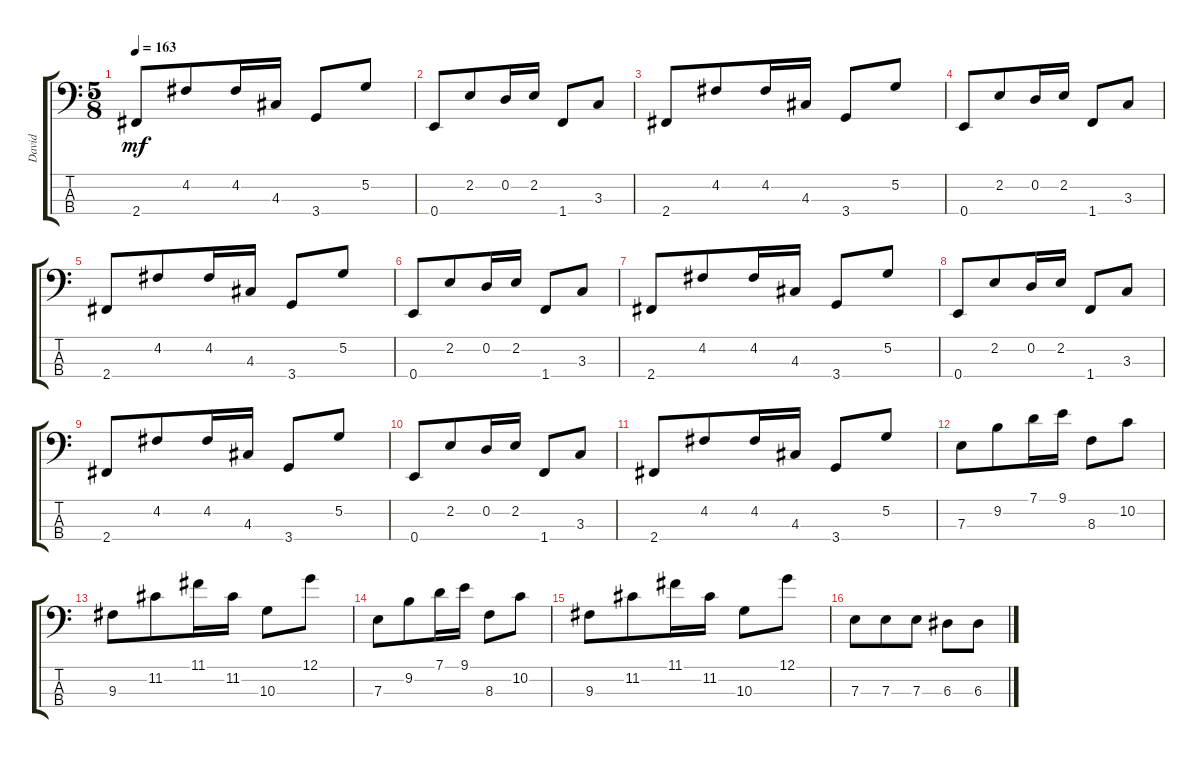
\track ("David" "David") {instrument electricbassfinger}
\staff {score tabs}
\tuning (G2 D2 A1 E1) {hide}
\ts (5 8)
\tempo 163
\clef f4
\ks c
2.4.8{dy mf} 4.2.8 4.2.16 4.3.16 3.4.8 5.2.8 |
0.4.8 2.2.8 0.2.16 2.2.16 1.4.8 3.3.8 |
2.4.8 4.2.8 4.2.16 4.3.16 3.4.8 5.2.8 |
0.4.8 2.2.8 0.2.16 2.2.16 1.4.8 3.3.8 |
2.4.8 4.2.8 4.2.16 4.3.16 3.4.8 5.2.8 |
0.4.8 2.2.8 0.2.16 2.2.16 1.4.8 3.3.8 |
2.4.8 4.2.8 4.2.16 4.3.16 3.4.8 5.2.8 |
0.4.8 2.2.8 0.2.16 2.2.16 1.4.8 3.3.8 |
2.4.8 4.2.8 4.2.16 4.3.16 3.4.8 5.2.8 |
0.4.8 2.2.8 0.2.16 2.2.16 1.4.8 3.3.8 |
2.4.8 4.2.8 4.2.16 4.3.16 3.4.8 5.2.8 |
7.3.8 9.2.8 7.1.16 9.1.16 8.3.8 10.2.8 |
9.3.8 11.2.8 11.1.16 11.2.16 10.3.8 12.1.8 |
7.3.8 9.2.8 7.1.16 9.1.16 8.3.8 10.2.8 |
9.3.8 11.2.8 11.1.16 11.2.16 10.3.8 12.1.8 |
7.3.8 7.3.8 7.3.8 6.3.8 6.3.8
